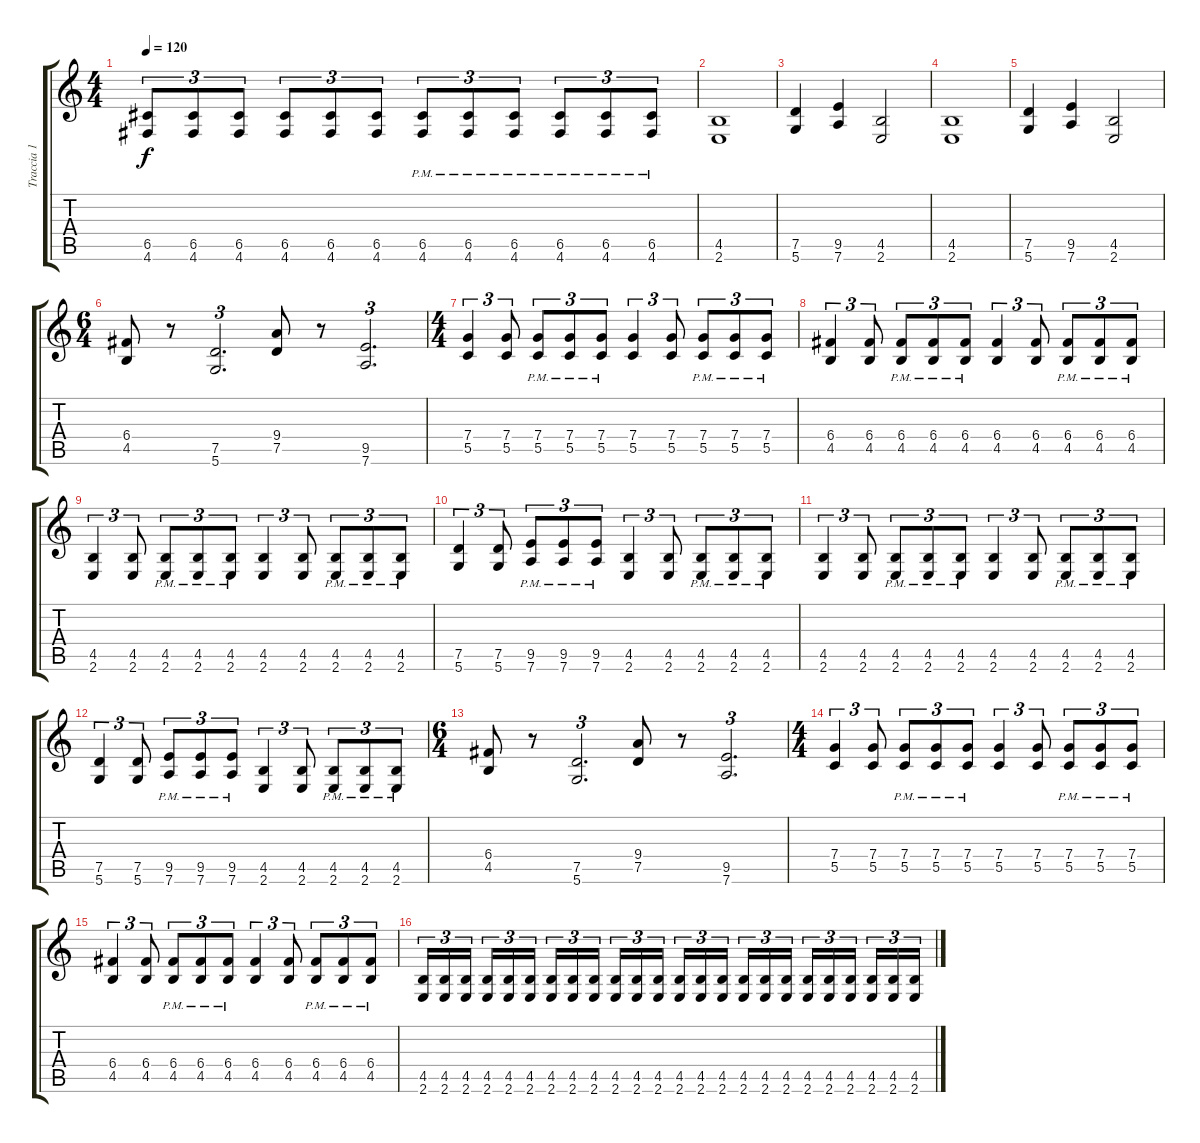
\track ("Traccia 1" "Traccia 1") {instrument distortionguitar}
\staff {score tabs}
\tuning (D4 A3 F3 C3 G2 D2) {hide}
\ts (4 4)
\tempo 120
\clef g2
\ks c
(6.5 4.6).8{tu (3 2) dy f} (6.5 4.6).8{tu (3 2)} (6.5 4.6).8{tu (3 2)} (6.5 4.6).8{tu (3 2)} (6.5 4.6).8{tu (3 2)} (6.5 4.6).8{tu (3 2)} (6.5{pm} 4.6{pm}).8{tu (3 2)} (6.5{pm} 4.6{pm}).8{tu (3 2)} (6.5{pm} 4.6{pm}).8{tu (3 2)} (6.5{pm} 4.6{pm}).8{tu (3 2)} (6.5{pm} 4.6{pm}).8{tu (3 2)} (6.5{pm} 4.6{pm}).8{tu (3 2)} |
(4.5 2.6).1 |
(7.5 5.6).4 (9.5 7.6).4 (4.5 2.6).2 |
(4.5 2.6).1 |
(7.5 5.6).4 (9.5 7.6).4 (4.5 2.6).2 |
\ts (6 4)
(6.4 4.5).8 r.8 (7.5 5.6).2{d tu (3 2)} (9.4 7.5).8 r.8 (9.5 7.6).2{d tu (3 2)} |
\ts (4 4)
(7.4 5.5).4{tu (3 2)} (7.4 5.5).8{tu (3 2)} (7.4{pm} 5.5{pm}).8{tu (3 2)} (7.4{pm} 5.5{pm}).8{tu (3 2)} (7.4{pm} 5.5{pm}).8{tu (3 2)} (7.4 5.5).4{tu (3 2)} (7.4 5.5).8{tu (3 2)} (7.4{pm} 5.5{pm}).8{tu (3 2)} (7.4{pm} 5.5{pm}).8{tu (3 2)} (7.4{pm} 5.5{pm}).8{tu (3 2)} |
(6.4 4.5).4{tu (3 2)} (6.4 4.5).8{tu (3 2)} (6.4{pm} 4.5{pm}).8{tu (3 2)} (6.4{pm} 4.5{pm}).8{tu (3 2)} (6.4{pm} 4.5{pm}).8{tu (3 2)} (6.4 4.5).4{tu (3 2)} (6.4 4.5).8{tu (3 2)} (6.4{pm} 4.5{pm}).8{tu (3 2)} (6.4{pm} 4.5{pm}).8{tu (3 2)} (6.4{pm} 4.5{pm}).8{tu (3 2)} |
(4.5 2.6).4{tu (3 2)} (4.5 2.6).8{tu (3 2)} (4.5{pm} 2.6{pm}).8{tu (3 2)} (4.5{pm} 2.6{pm}).8{tu (3 2)} (4.5{pm} 2.6{pm}).8{tu (3 2)} (4.5 2.6).4{tu (3 2)} (4.5 2.6).8{tu (3 2)} (4.5{pm} 2.6{pm}).8{tu (3 2)} (4.5{pm} 2.6{pm}).8{tu (3 2)} (4.5{pm} 2.6{pm}).8{tu (3 2)} |
(7.5 5.6).4{tu (3 2)} (7.5 5.6).8{tu (3 2)} (9.5{pm} 7.6{pm}).8{tu (3 2)} (9.5{pm} 7.6{pm}).8{tu (3 2)} (9.5{pm} 7.6{pm}).8{tu (3 2)} (4.5 2.6).4{tu (3 2)} (4.5 2.6).8{tu (3 2)} (4.5{pm} 2.6{pm}).8{tu (3 2)} (4.5{pm} 2.6{pm}).8{tu (3 2)} (4.5{pm} 2.6{pm}).8{tu (3 2)} |
(4.5 2.6).4{tu (3 2)} (4.5 2.6).8{tu (3 2)} (4.5{pm} 2.6{pm}).8{tu (3 2)} (4.5{pm} 2.6{pm}).8{tu (3 2)} (4.5{pm} 2.6{pm}).8{tu (3 2)} (4.5 2.6).4{tu (3 2)} (4.5 2.6).8{tu (3 2)} (4.5{pm} 2.6{pm}).8{tu (3 2)} (4.5{pm} 2.6{pm}).8{tu (3 2)} (4.5{pm} 2.6{pm}).8{tu (3 2)} |
(7.5 5.6).4{tu (3 2)} (7.5 5.6).8{tu (3 2)} (9.5{pm} 7.6{pm}).8{tu (3 2)} (9.5{pm} 7.6{pm}).8{tu (3 2)} (9.5{pm} 7.6{pm}).8{tu (3 2)} (4.5 2.6).4{tu (3 2)} (4.5 2.6).8{tu (3 2)} (4.5{pm} 2.6{pm}).8{tu (3 2)} (4.5{pm} 2.6{pm}).8{tu (3 2)} (4.5{pm} 2.6{pm}).8{tu (3 2)} |
\ts (6 4)
(6.4 4.5).8 r.8 (7.5 5.6).2{d tu (3 2)} (9.4 7.5).8 r.8 (9.5 7.6).2{d tu (3 2)} |
\ts (4 4)
(7.4 5.5).4{tu (3 2)} (7.4 5.5).8{tu (3 2)} (7.4{pm} 5.5{pm}).8{tu (3 2)} (7.4{pm} 5.5{pm}).8{tu (3 2)} (7.4{pm} 5.5{pm}).8{tu (3 2)} (7.4 5.5).4{tu (3 2)} (7.4 5.5).8{tu (3 2)} (7.4{pm} 5.5{pm}).8{tu (3 2)} (7.4{pm} 5.5{pm}).8{tu (3 2)} (7.4{pm} 5.5{pm}).8{tu (3 2)} |
(6.4 4.5).4{tu (3 2)} (6.4 4.5).8{tu (3 2)} (6.4{pm} 4.5{pm}).8{tu (3 2)} (6.4{pm} 4.5{pm}).8{tu (3 2)} (6.4{pm} 4.5{pm}).8{tu (3 2)} (6.4 4.5).4{tu (3 2)} (6.4 4.5).8{tu (3 2)} (6.4{pm} 4.5{pm}).8{tu (3 2)} (6.4{pm} 4.5{pm}).8{tu (3 2)} (6.4{pm} 4.5{pm}).8{tu (3 2)} |
(4.5 2.6).16{tu (3 2)} (4.5 2.6).16{tu (3 2)} (4.5 2.6).16{tu (3 2) beam splitsecondary} (4.5 2.6).16{tu (3 2)} (4.5 2.6).16{tu (3 2)} (4.5 2.6).16{tu (3 2)} (4.5 2.6).16{tu (3 2)} (4.5 2.6).16{tu (3 2)} (4.5 2.6).16{tu (3 2) beam splitsecondary} (4.5 2.6).16{tu (3 2)} (4.5 2.6).16{tu (3 2)} (4.5 2.6).16{tu (3 2)} (4.5 2.6).16{tu (3 2)} (4.5 2.6).16{tu (3 2)} (4.5 2.6).16{tu (3 2) beam splitsecondary} (4.5 2.6).16{tu (3 2)} (4.5 2.6).16{tu (3 2)} (4.5 2.6).16{tu (3 2)} (4.5 2.6).16{tu (3 2)} (4.5 2.6).16{tu (3 2)} (4.5 2.6).16{tu (3 2) beam splitsecondary} (4.5 2.6).16{tu (3 2)} (4.5 2.6).16{tu (3 2)} (4.5 2.6).16{tu (3 2)}
